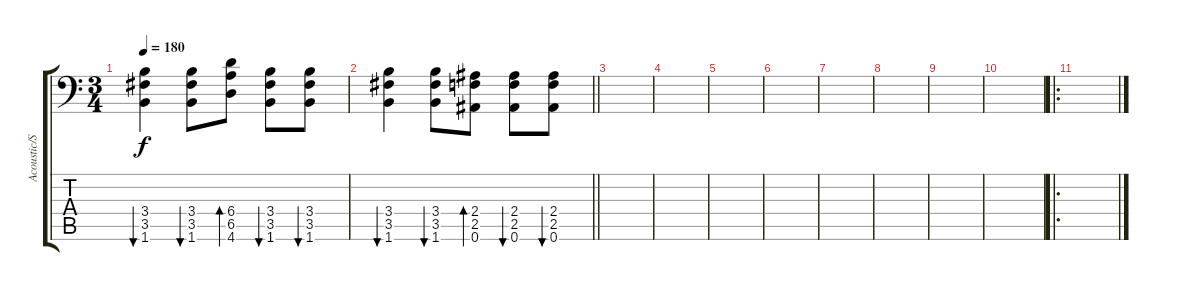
\track ("Acoustic/Solo Guitar" "Acoustic/S") {instrument acousticguitarsteel}
\staff {score tabs}
\tuning (Bb3 F3 Db3 Ab2 Eb2 Bb1) {hide}
\ts (3 4)
\tempo 180
\clef f4
\ks c
(3.4 3.5 1.6).4{bu 60 dy f} (3.4 3.5 1.6).8{bu 60} (6.4 6.5 4.6).8{bd 60} (3.4 3.5 1.6).8{bu 60} (3.4 3.5 1.6).8{bu 60} |
\barLineRight lightlight
(3.4 3.5 1.6).4{bu 60} (3.4 3.5 1.6).8{bu 60} (2.4 2.5 0.6).8{bd 60} (2.4 2.5 0.6).8{bu 60} (2.4 2.5 0.6).8{bu 60} |
|
|
|
|
|
|
|
|
\ro
